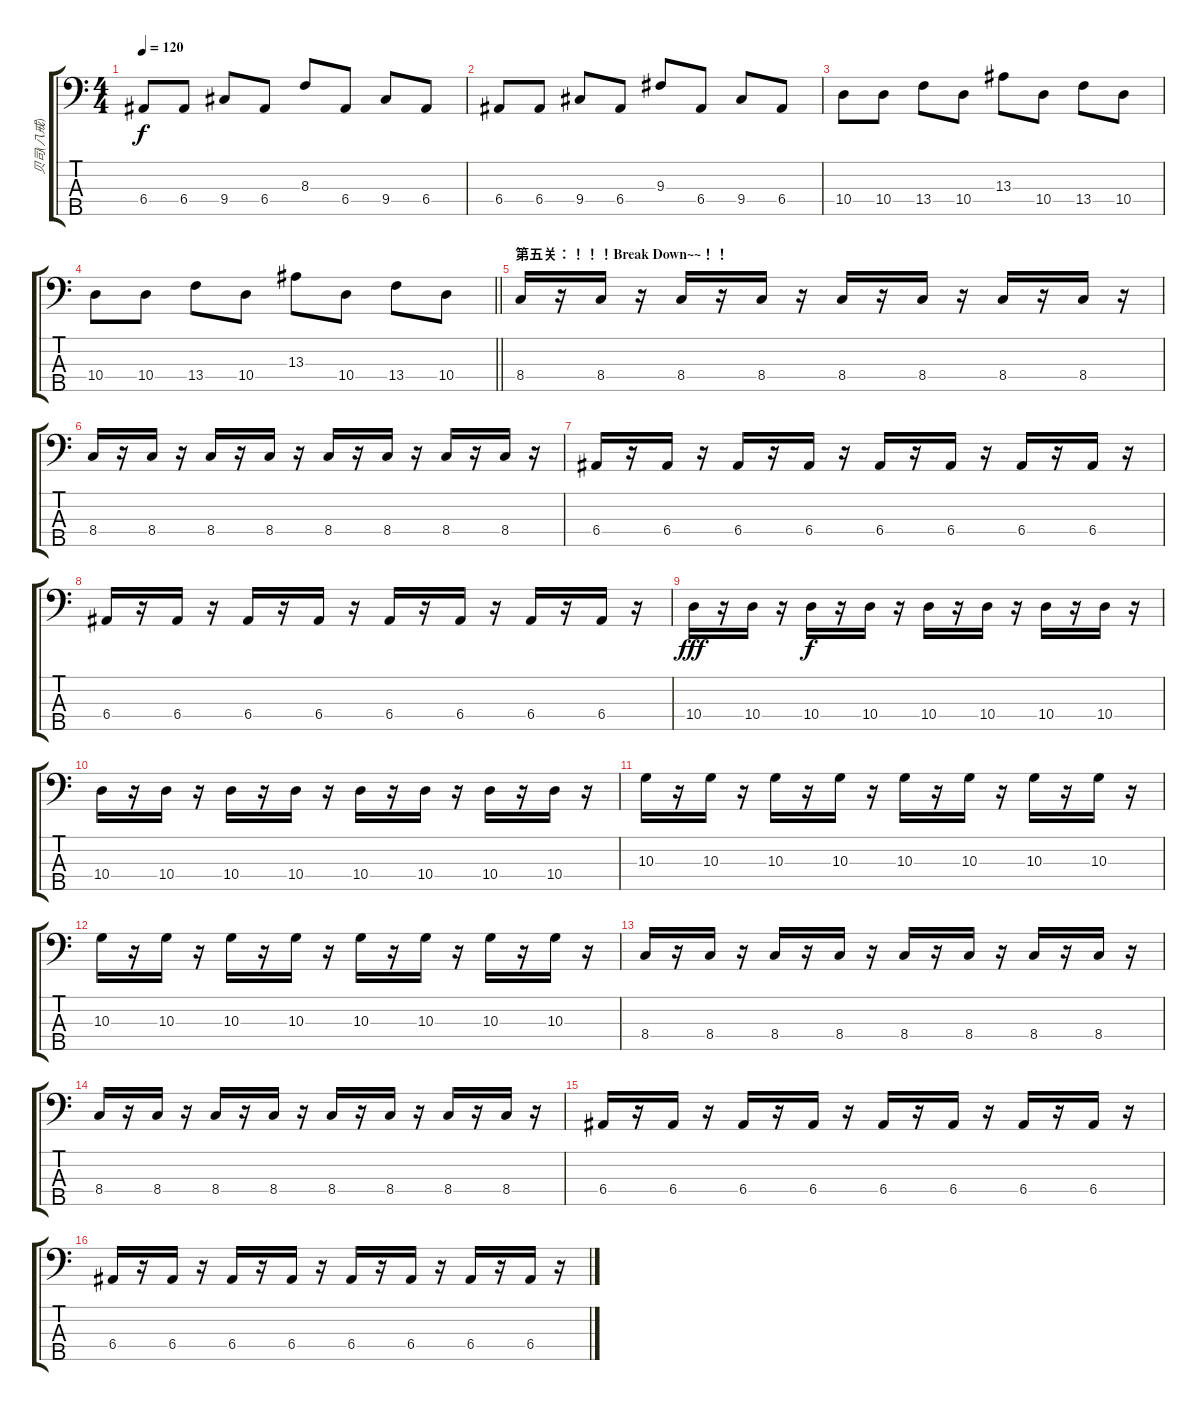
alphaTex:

\track ("贝司(八戒)" "贝司(八戒)") {instrument electricbassfinger}
\staff {score tabs}
\tuning (G2 D2 A1 E1 B0) {hide}
\ts (4 4)
\tempo 120
\clef f4
\ks c
6.4.8{dy f} 6.4.8 9.4.8 6.4.8 8.3.8 6.4.8 9.4.8 6.4.8 |
6.4.8 6.4.8 9.4.8 6.4.8 9.3.8 6.4.8 9.4.8 6.4.8 |
10.4.8 10.4.8 13.4.8 10.4.8 13.3.8 10.4.8 13.4.8 10.4.8 |
\barLineRight lightlight
10.4.8 10.4.8 13.4.8 10.4.8 13.3.8 10.4.8 13.4.8 10.4.8 |
\section ("" "第五关：！！！Break Down~~！！")
8.4.16{volume 11} r.16 8.4.16 r.16 8.4.16 r.16 8.4.16 r.16 8.4.16 r.16 8.4.16 r.16 8.4.16 r.16 8.4.16 r.16 |
8.4.16 r.16 8.4.16 r.16 8.4.16 r.16 8.4.16 r.16 8.4.16 r.16 8.4.16 r.16 8.4.16 r.16 8.4.16 r.16 |
6.4.16 r.16 6.4.16 r.16 6.4.16 r.16 6.4.16 r.16 6.4.16 r.16 6.4.16 r.16 6.4.16 r.16 6.4.16 r.16 |
6.4.16 r.16 6.4.16 r.16 6.4.16 r.16 6.4.16 r.16 6.4.16 r.16 6.4.16 r.16 6.4.16 r.16 6.4.16 r.16 |
10.4.16{dy fff} r.16 10.4.16 r.16 10.4.16{dy f} r.16 10.4.16 r.16 10.4.16 r.16 10.4.16 r.16 10.4.16 r.16 10.4.16 r.16 |
10.4.16 r.16 10.4.16 r.16 10.4.16 r.16 10.4.16 r.16 10.4.16 r.16 10.4.16 r.16 10.4.16 r.16 10.4.16 r.16 |
10.3.16 r.16 10.3.16 r.16 10.3.16 r.16 10.3.16 r.16 10.3.16 r.16 10.3.16 r.16 10.3.16 r.16 10.3.16 r.16 |
10.3.16 r.16 10.3.16 r.16 10.3.16 r.16 10.3.16 r.16 10.3.16 r.16 10.3.16 r.16 10.3.16 r.16 10.3.16 r.16 |
8.4.16 r.16 8.4.16 r.16 8.4.16 r.16 8.4.16 r.16 8.4.16 r.16 8.4.16 r.16 8.4.16 r.16 8.4.16 r.16 |
8.4.16 r.16 8.4.16 r.16 8.4.16 r.16 8.4.16 r.16 8.4.16 r.16 8.4.16 r.16 8.4.16 r.16 8.4.16 r.16 |
6.4.16 r.16 6.4.16 r.16 6.4.16 r.16 6.4.16 r.16 6.4.16 r.16 6.4.16 r.16 6.4.16 r.16 6.4.16 r.16 |
6.4.16 r.16 6.4.16 r.16 6.4.16 r.16 6.4.16 r.16 6.4.16 r.16 6.4.16 r.16 6.4.16 r.16 6.4.16 r.16
